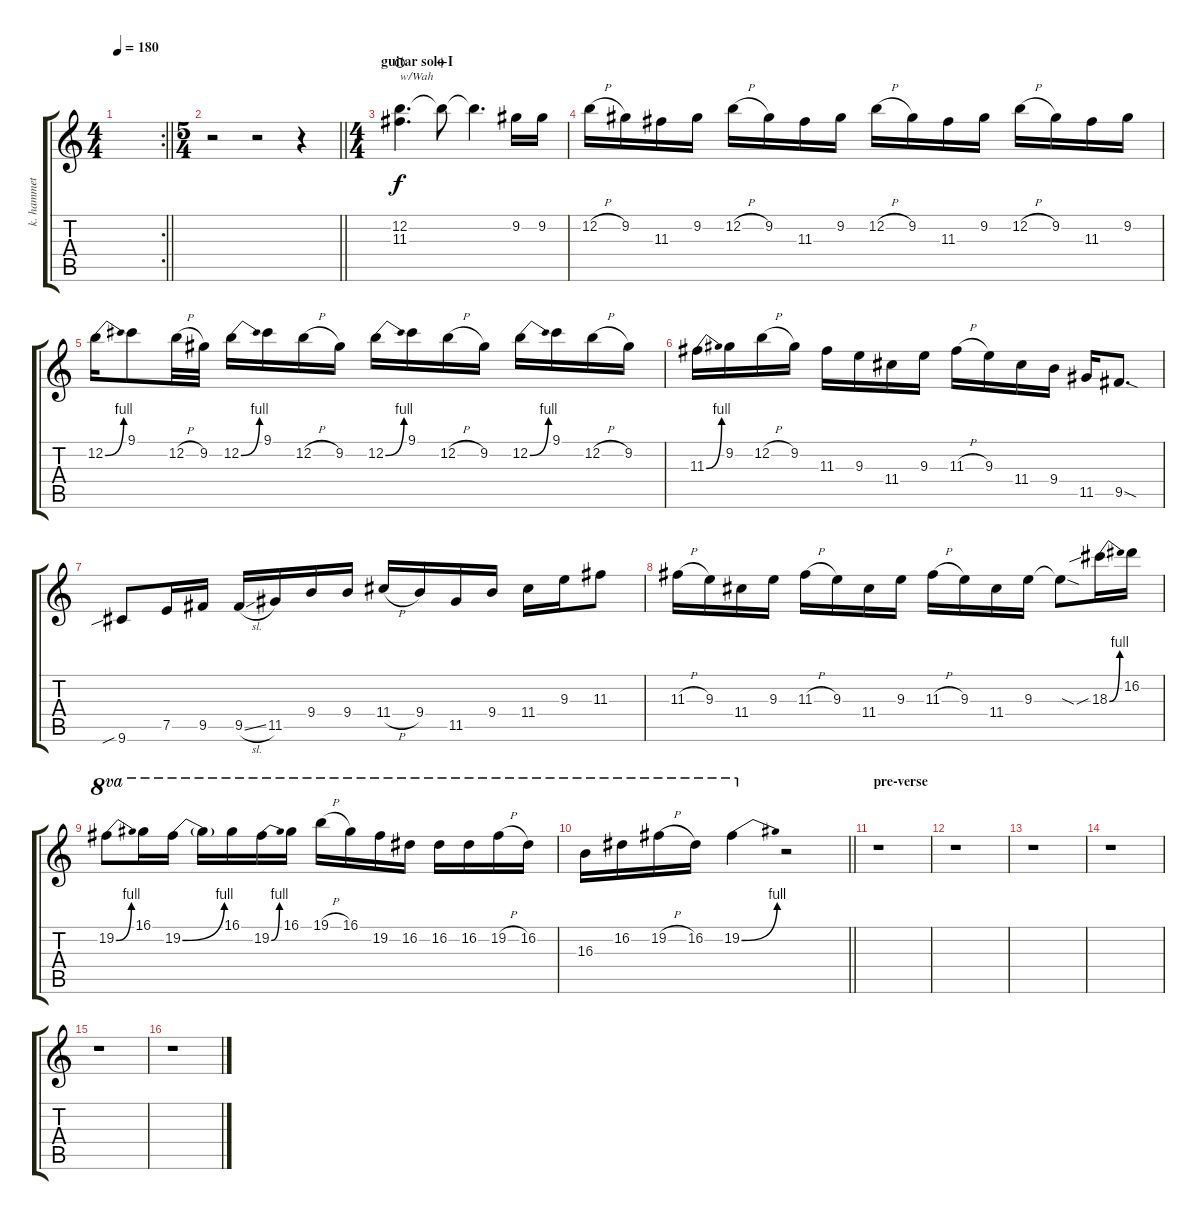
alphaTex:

\track ("k. hammet - lead guitar" "k. hammet ") {instrument distortionguitar}
\staff {score tabs}
\tuning (E4 B3 G3 D3 A2 E2) {hide}
\rc 2
\ts (4 4)
\tempo 180
\clef g2
\barLineRight lightlight
\ks c
|
\ts (5 4)
\barLineRight lightlight
r.2 r.2 r.4 |
\ts (4 4)
\section ("" "guitar solo I")
(12.2 11.3).4{d txt "w/Wah" waho} 12.2{t}.8{wahc} 12.2{t}.4{d} 9.2.16 9.2.16 |
12.2{h}.16 9.2.16 11.3.16 9.2.16 12.2{h}.16 9.2.16 11.3.16 9.2.16 12.2{h}.16 9.2.16 11.3.16 9.2.16 12.2{h}.16 9.2.16 11.3.16 9.2.16 |
12.2{be (bend 0 0 60 4)}.16 9.1.8 12.2{h}.32 9.2.32 12.2{be (bend 0 0 60 4)}.16 9.1.16 12.2{h}.16 9.2.16 12.2{be (bend 0 0 60 4)}.16 9.1.16 12.2{h}.16 9.2.16 12.2{be (bend 0 0 60 4)}.16 9.1.16 12.2{h}.16 9.2.16 |
11.3{be (bend 0 0 60 4)}.16 9.2.16 12.2{h}.16 9.2.16 11.3.16 9.3.16 11.4.16 9.3.16 11.3{h}.16 9.3.16 11.4.16 9.4.16 11.5.16 9.5{sod}.8{d} |
9.6{sib}.8 7.5.16 9.5.16 9.5{sl}.16 11.5.16 9.4.16 9.4.16 11.4{h}.16 9.4.16 11.5.16 9.4.16 11.4.16 9.3.16 11.3.8 |
11.3{h}.16 9.3.16 11.4.16 9.3.16 11.3{h}.16 9.3.16 11.4.16 9.3.16 11.3{h}.16 9.3.16 11.4.16 9.3.16 9.3{sod t}.8 18.3{be (bend 0 0 60 4) sib}.16 16.2.16 |
19.2{be (bend 0 0 60 4)}.8{ot 8va} 16.1.16{ot 8va} 19.2{be (bend 0 0 60 4)}.16{ot 8va} 19.2{t}.16{ot 8va} 16.1.16{ot 8va} 19.2{be (bend 0 0 60 4)}.16{ot 8va} 16.1.16{ot 8va} 19.1{h}.16{ot 8va} 16.1.16{ot 8va} 19.2.16{ot 8va} 16.2.16{ot 8va} 16.2.16{ot 8va} 16.2.16{ot 8va} 19.2{h}.16{ot 8va} 16.2.16{ot 8va} |
\barLineRight lightlight
16.3.16{ot 8va} 16.2.16{ot 8va} 19.2{h}.16{ot 8va} 16.2.16{ot 8va} 19.2{be (bend 0 0 60 4)}.4{ot 8va} r.2 |
\section ("" "pre-verse")
r.1 |
r.1 |
r.1 |
r.1 |
r.1 |
r.1
